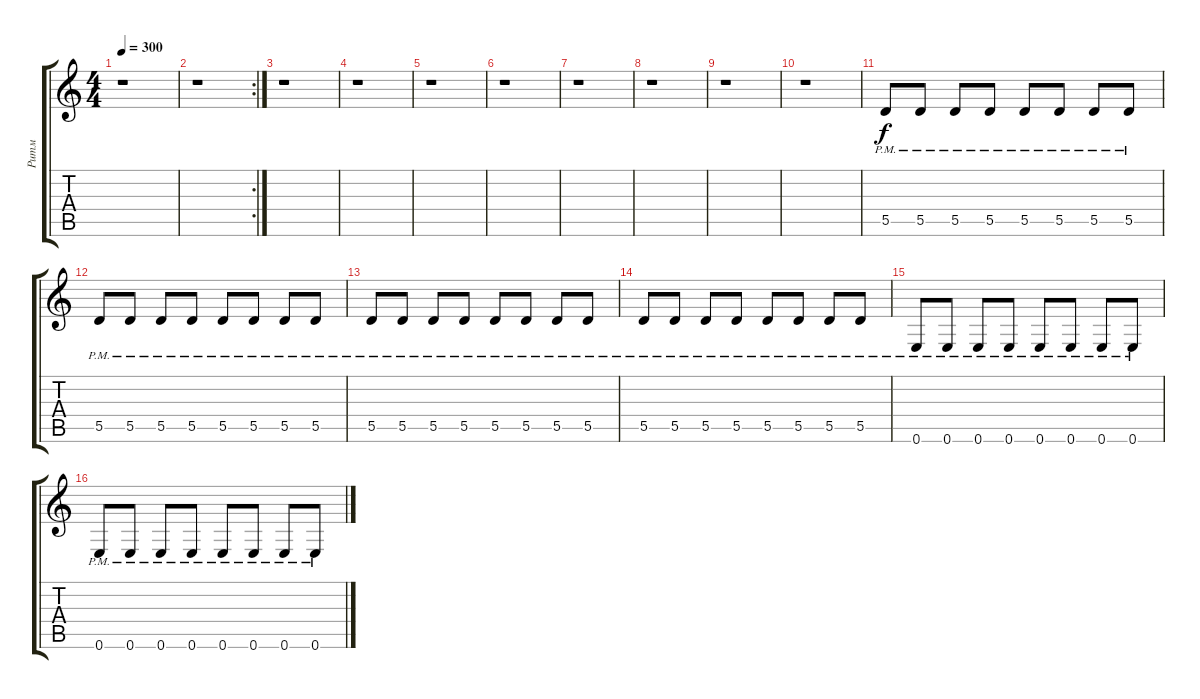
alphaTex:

\track ("Ритм" "Ритм") {instrument distortionguitar}
\staff {score tabs}
\tuning (E4 B3 G3 D3 A2 E2) {hide}
\ts (4 4)
\tempo 300
\clef g2
\ks c
r.1{dy f} |
\rc 2
r.1 |
r.1 |
r.1 |
r.1 |
r.1 |
r.1 |
r.1 |
r.1 |
r.1 |
5.5{pm}.8 5.5{pm}.8 5.5{pm}.8 5.5{pm}.8 5.5{pm}.8 5.5{pm}.8 5.5{pm}.8 5.5{pm}.8 |
5.5{pm}.8 5.5{pm}.8 5.5{pm}.8 5.5{pm}.8 5.5{pm}.8 5.5{pm}.8 5.5{pm}.8 5.5{pm}.8 |
5.5{pm}.8 5.5{pm}.8 5.5{pm}.8 5.5{pm}.8 5.5{pm}.8 5.5{pm}.8 5.5{pm}.8 5.5{pm}.8 |
5.5{pm}.8 5.5{pm}.8 5.5{pm}.8 5.5{pm}.8 5.5{pm}.8 5.5{pm}.8 5.5{pm}.8 5.5{pm}.8 |
0.6{pm}.8 0.6{pm}.8 0.6{pm}.8 0.6{pm}.8 0.6{pm}.8 0.6{pm}.8 0.6{pm}.8 0.6{pm}.8 |
0.6{pm}.8 0.6{pm}.8 0.6{pm}.8 0.6{pm}.8 0.6{pm}.8 0.6{pm}.8 0.6{pm}.8 0.6{pm}.8
